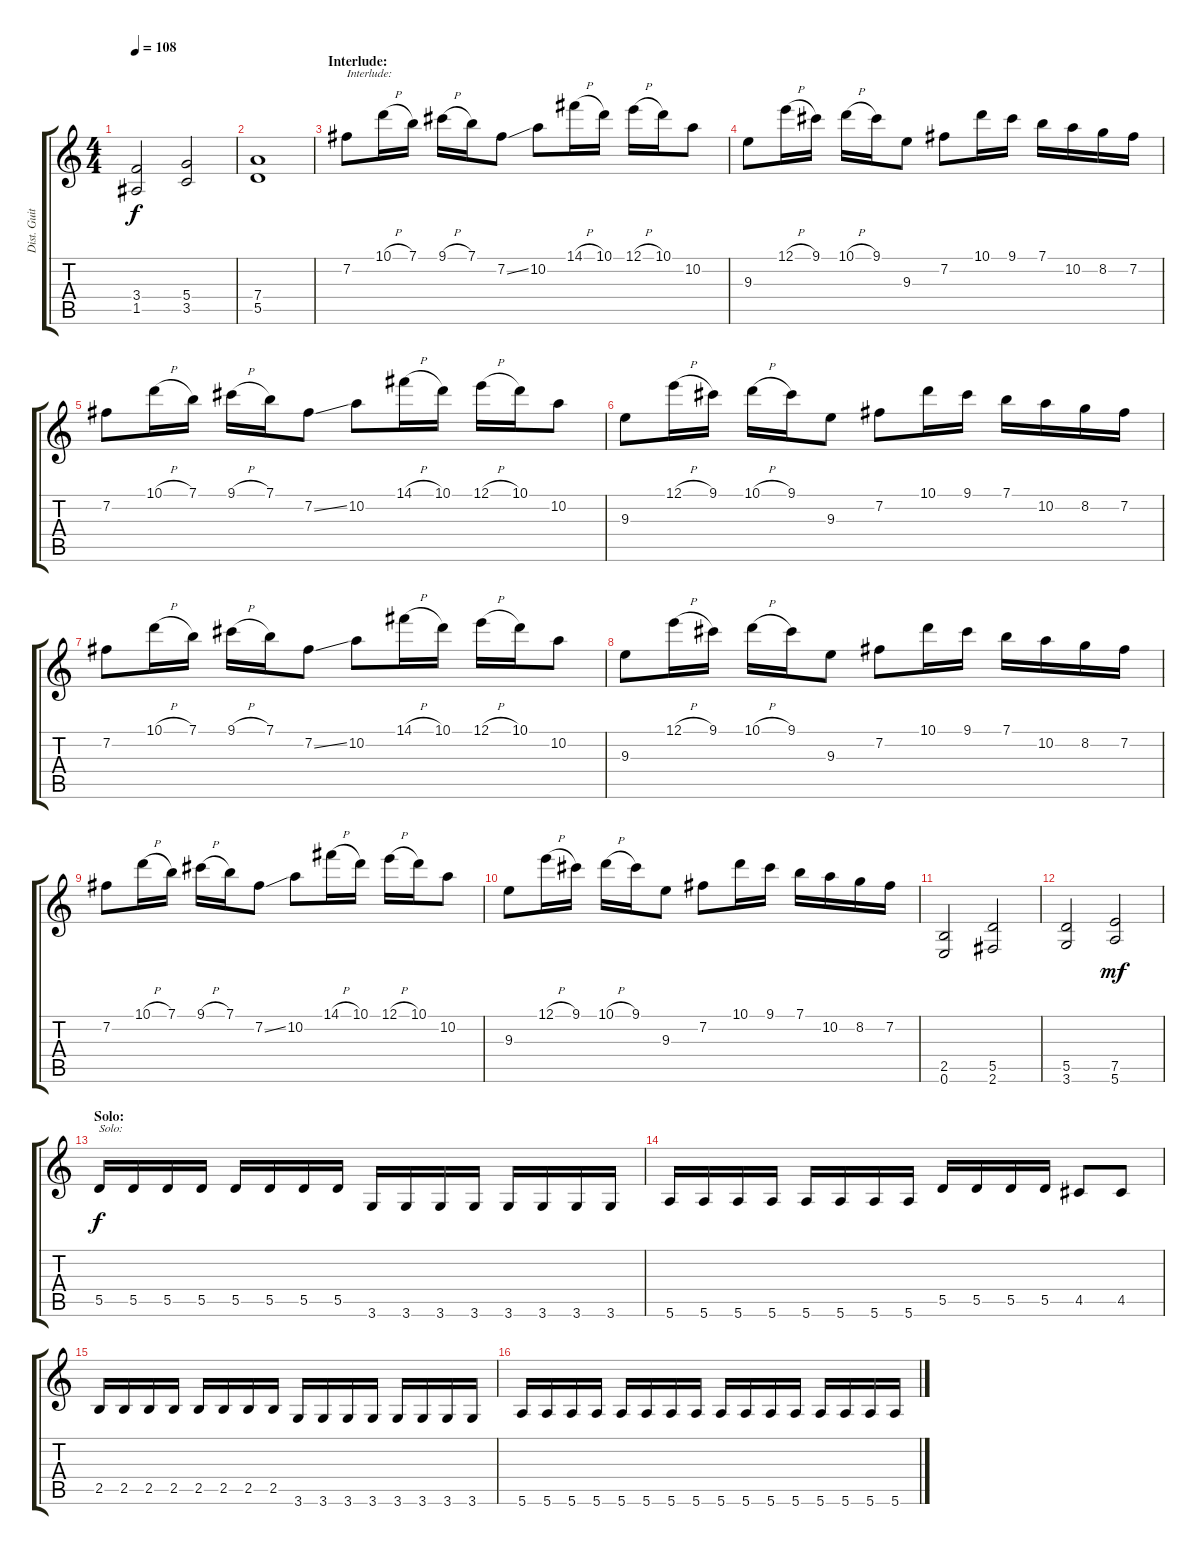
\track ("Dist. Guitar 2" "Dist. Guit") {instrument distortionguitar}
\staff {score tabs}
\tuning (E4 B3 G3 D3 A2 E2) {hide}
\ts (4 4)
\tempo 108
\clef g2
\ks c
(3.4 1.5).2{dy f} (5.4 3.5).2 |
(7.4 5.5).1 |
\section ("" "Interlude:")
7.2.8{txt "Interlude:"} 10.1{h}.16 7.1.16 9.1{h}.16 7.1.16 7.2{ss}.8 10.2.8 14.1{h}.16 10.1.16 12.1{h}.16 10.1.16 10.2.8 |
9.3.8 12.1{h}.16 9.1.16 10.1{h}.16 9.1.16 9.3.8 7.2.8 10.1.16 9.1.16 7.1.16 10.2.16 8.2.16 7.2.16 |
7.2.8 10.1{h}.16 7.1.16 9.1{h}.16 7.1.16 7.2{ss}.8 10.2.8 14.1{h}.16 10.1.16 12.1{h}.16 10.1.16 10.2.8 |
9.3.8 12.1{h}.16 9.1.16 10.1{h}.16 9.1.16 9.3.8 7.2.8 10.1.16 9.1.16 7.1.16 10.2.16 8.2.16 7.2.16 |
7.2.8 10.1{h}.16 7.1.16 9.1{h}.16 7.1.16 7.2{ss}.8 10.2.8 14.1{h}.16 10.1.16 12.1{h}.16 10.1.16 10.2.8 |
9.3.8 12.1{h}.16 9.1.16 10.1{h}.16 9.1.16 9.3.8 7.2.8 10.1.16 9.1.16 7.1.16 10.2.16 8.2.16 7.2.16 |
7.2.8 10.1{h}.16 7.1.16 9.1{h}.16 7.1.16 7.2{ss}.8 10.2.8 14.1{h}.16 10.1.16 12.1{h}.16 10.1.16 10.2.8 |
9.3.8 12.1{h}.16 9.1.16 10.1{h}.16 9.1.16 9.3.8 7.2.8 10.1.16 9.1.16 7.1.16 10.2.16 8.2.16 7.2.16 |
(2.5 0.6).2 (5.5 2.6).2 |
(5.5 3.6).2 (7.5 5.6).2{dy mf} |
\section ("" "Solo:")
5.5.16{txt "Solo:" dy f} 5.5.16 5.5.16 5.5.16 5.5.16 5.5.16 5.5.16 5.5.16 3.6.16 3.6.16 3.6.16 3.6.16 3.6.16 3.6.16 3.6.16 3.6.16 |
5.6.16 5.6.16 5.6.16 5.6.16 5.6.16 5.6.16 5.6.16 5.6.16 5.5.16 5.5.16 5.5.16 5.5.16 4.5.8 4.5.8 |
2.5.16 2.5.16 2.5.16 2.5.16 2.5.16 2.5.16 2.5.16 2.5.16 3.6.16 3.6.16 3.6.16 3.6.16 3.6.16 3.6.16 3.6.16 3.6.16 |
5.6.16 5.6.16 5.6.16 5.6.16 5.6.16 5.6.16 5.6.16 5.6.16 5.6.16 5.6.16 5.6.16 5.6.16 5.6.16 5.6.16 5.6.16 5.6.16
